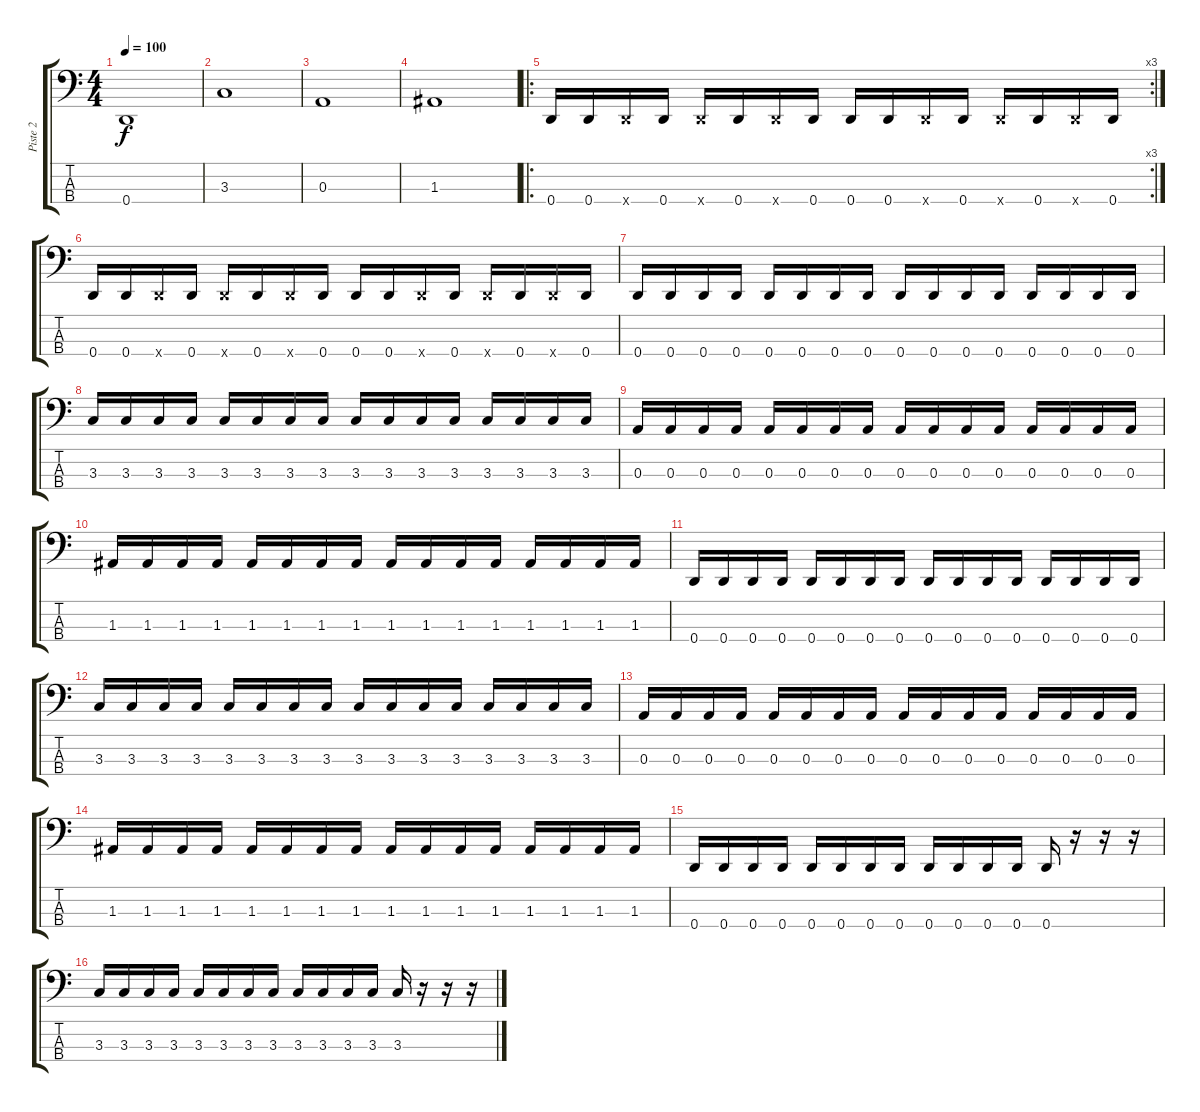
\track ("Piste 2" "Piste 2") {instrument electricbasspick}
\staff {score tabs}
\tuning (G2 D2 A1 D1) {hide}
\ts (4 4)
\tempo 100
\clef f4
\ks c
0.4.1{dy f instrument electricbasspick} |
3.3.1 |
0.3.1 |
1.3.1 |
\ro
\rc 3
0.4.16 0.4.16 0.4{x}.16 0.4.16 0.4{x}.16 0.4.16 0.4{x}.16 0.4.16 0.4.16 0.4.16 0.4{x}.16 0.4.16 0.4{x}.16 0.4.16 0.4{x}.16 0.4.16 |
0.4.16 0.4.16 0.4{x}.16 0.4.16 0.4{x}.16 0.4.16 0.4{x}.16 0.4.16 0.4.16 0.4.16 0.4{x}.16 0.4.16 0.4{x}.16 0.4.16 0.4{x}.16 0.4.16 |
0.4.16 0.4.16 0.4.16 0.4.16 0.4.16 0.4.16 0.4.16 0.4.16 0.4.16 0.4.16 0.4.16 0.4.16 0.4.16 0.4.16 0.4.16 0.4.16 |
3.3.16 3.3.16 3.3.16 3.3.16 3.3.16 3.3.16 3.3.16 3.3.16 3.3.16 3.3.16 3.3.16 3.3.16 3.3.16 3.3.16 3.3.16 3.3.16 |
0.3.16 0.3.16 0.3.16 0.3.16 0.3.16 0.3.16 0.3.16 0.3.16 0.3.16 0.3.16 0.3.16 0.3.16 0.3.16 0.3.16 0.3.16 0.3.16 |
1.3.16 1.3.16 1.3.16 1.3.16 1.3.16 1.3.16 1.3.16 1.3.16 1.3.16 1.3.16 1.3.16 1.3.16 1.3.16 1.3.16 1.3.16 1.3.16 |
0.4.16 0.4.16 0.4.16 0.4.16 0.4.16 0.4.16 0.4.16 0.4.16 0.4.16 0.4.16 0.4.16 0.4.16 0.4.16 0.4.16 0.4.16 0.4.16 |
3.3.16 3.3.16 3.3.16 3.3.16 3.3.16 3.3.16 3.3.16 3.3.16 3.3.16 3.3.16 3.3.16 3.3.16 3.3.16 3.3.16 3.3.16 3.3.16 |
0.3.16 0.3.16 0.3.16 0.3.16 0.3.16 0.3.16 0.3.16 0.3.16 0.3.16 0.3.16 0.3.16 0.3.16 0.3.16 0.3.16 0.3.16 0.3.16 |
1.3.16 1.3.16 1.3.16 1.3.16 1.3.16 1.3.16 1.3.16 1.3.16 1.3.16 1.3.16 1.3.16 1.3.16 1.3.16 1.3.16 1.3.16 1.3.16 |
0.4.16 0.4.16 0.4.16 0.4.16 0.4.16 0.4.16 0.4.16 0.4.16 0.4.16 0.4.16 0.4.16 0.4.16 0.4.16 r.16 r.16 r.16 |
3.3.16 3.3.16 3.3.16 3.3.16 3.3.16 3.3.16 3.3.16 3.3.16 3.3.16 3.3.16 3.3.16 3.3.16 3.3.16 r.16 r.16 r.16
